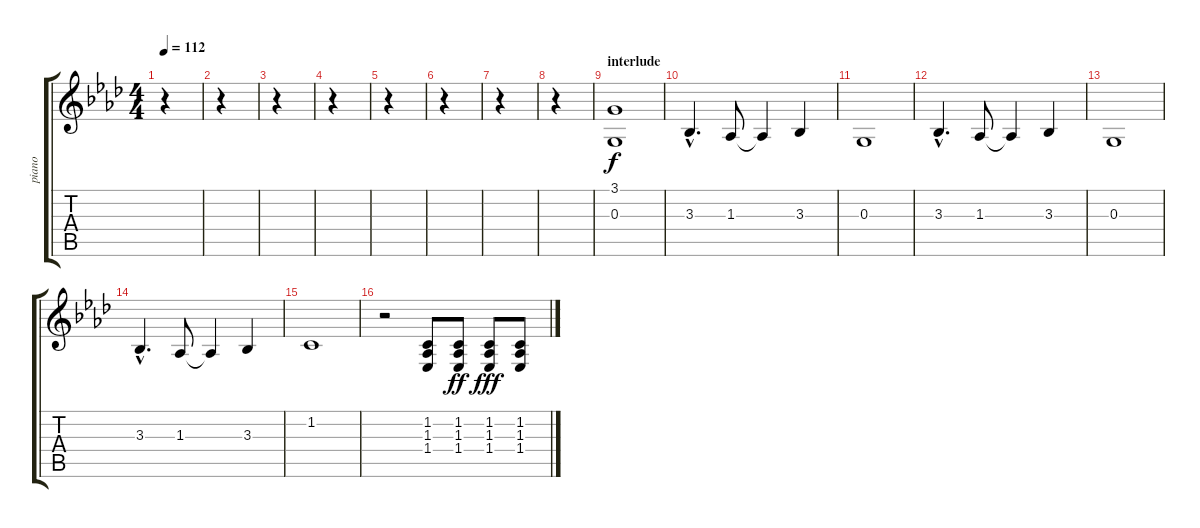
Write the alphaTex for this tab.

\track ("piano" "piano") {instrument brightacousticpiano}
\staff {score tabs}
\tuning (E4 B3 G3 D3 A2 E2) {hide}
\ts (4 4)
\tempo 112
\clef g2
\ks ab
r.4{dy f} |
r.4 |
r.4 |
r.4 |
r.4 |
r.4 |
r.4 |
r.4 |
\section ("" "interlude")
(3.1 0.3).1 |
3.3{hac}.4{d} 1.3.8 1.3{t}.4 3.3.4 |
0.3.1 |
3.3{hac}.4{d} 1.3.8 1.3{t}.4 3.3.4 |
0.3.1 |
3.3{hac}.4{d} 1.3.8 1.3{t}.4 3.3.4 |
1.2.1 |
r.2 (1.2 1.3 1.4).8 (1.2 1.3 1.4).8{dy ff} (1.2 1.3 1.4).8{dy fff} (1.2 1.3 1.4).8
